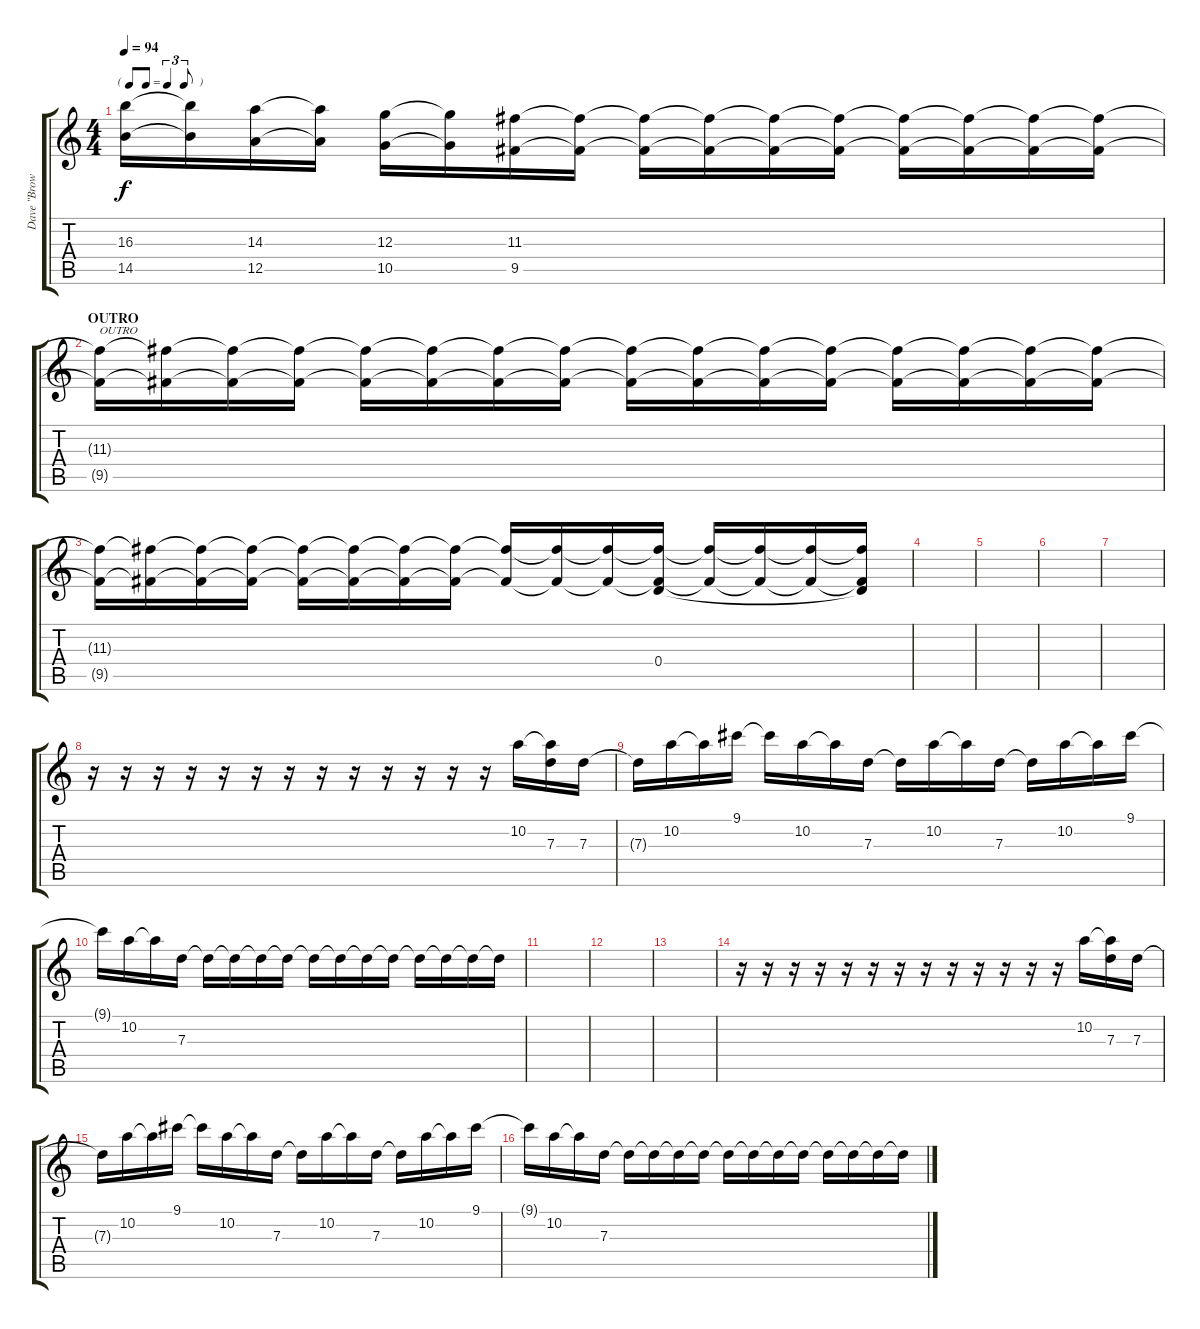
\track ("Dave \"Brown Sound\"            (gtr2)" "Dave \"Brow") {instrument distortionguitar}
\staff {score tabs}
\tuning (E4 B3 G3 D3 A2 D2) {hide}
\ts (4 4)
\tf triplet8th
\tempo 94
\clef g2
\ks c
(16.3 14.5).16{dy f} (16.3{t} 14.5{t}).16 (14.3 12.5).16 (14.3{t} 12.5{t}).16 (12.3 10.5).16 (12.3{t} 10.5{t}).16 (11.3 9.5).16 (11.3{t} 9.5{t}).16 (11.3{t} 9.5{t}).16 (11.3{t} 9.5{t}).16 (11.3{t} 9.5{t}).16 (11.3{t} 9.5{t}).16 (11.3{t} 9.5{t}).16 (11.3{t} 9.5{t}).16 (11.3{t} 9.5{t}).16 (11.3{t} 9.5{t}).16 |
\section ("" "OUTRO")
(11.3{t} 9.5{t}).16{txt "OUTRO" volume 0} (11.3{t} 9.5{t}).16 (11.3{t} 9.5{t}).16 (11.3{t} 9.5{t}).16 (11.3{t} 9.5{t}).16 (11.3{t} 9.5{t}).16 (11.3{t} 9.5{t}).16 (11.3{t} 9.5{t}).16 (11.3{t} 9.5{t}).16 (11.3{t} 9.5{t}).16 (11.3{t} 9.5{t}).16 (11.3{t} 9.5{t}).16 (11.3{t} 9.5{t}).16 (11.3{t} 9.5{t}).16 (11.3{t} 9.5{t}).16 (11.3{t} 9.5{t}).16 |
(11.3{t} 9.5{t}).16 (11.3{t} 9.5{t}).16 (11.3{t} 9.5{t}).16 (11.3{t} 9.5{t}).16 (11.3{t} 9.5{t}).16 (11.3{t} 9.5{t}).16 (11.3{t} 9.5{t}).16 (11.3{t} 9.5{t}).16 (11.3{t} 9.5{t}).16 (11.3{t} 9.5{t}).16 (11.3{t} 9.5{t}).16 (11.3{t} 0.4 9.5{t}).16 (11.3{t} 9.5{t}).16 (11.3{t} 9.5{t}).16 (11.3{t} 9.5{t}).16 (11.3{t} 0.4{t} 9.5{t}).16 |
|
|
|
|
r.16 r.16 r.16 r.16 r.16 r.16 r.16 r.16 r.16 r.16 r.16 r.16 r.16 10.2.16{volume 7} (10.2{t} 7.3).16 7.3.16 |
7.3{t}.16 10.2.16 10.2{t}.16 9.1.16 9.1{t}.16 10.2.16 10.2{t}.16 7.3.16 7.3{t}.16 10.2.16 10.2{t}.16 7.3.16 7.3{t}.16 10.2.16 10.2{t}.16 9.1.16 |
9.1{t}.16 10.2.16 10.2{t}.16 7.3.16 7.3{t}.16 7.3{t}.16 7.3{t}.16 7.3{t}.16 7.3{t}.16 7.3{t}.16 7.3{t}.16 7.3{t}.16 7.3{t}.16 7.3{t}.16 7.3{t}.16 7.3{t}.16 |
|
|
|
r.16 r.16 r.16 r.16 r.16 r.16 r.16 r.16 r.16 r.16 r.16 r.16 r.16 10.2.16{volume 7} (10.2{t} 7.3).16 7.3.16 |
7.3{t}.16 10.2.16 10.2{t}.16 9.1.16 9.1{t}.16 10.2.16 10.2{t}.16 7.3.16 7.3{t}.16 10.2.16 10.2{t}.16 7.3.16 7.3{t}.16 10.2.16 10.2{t}.16 9.1.16 |
9.1{t}.16 10.2.16 10.2{t}.16 7.3.16 7.3{t}.16 7.3{t}.16 7.3{t}.16 7.3{t}.16 7.3{t}.16 7.3{t}.16 7.3{t}.16 7.3{t}.16 7.3{t}.16 7.3{t}.16 7.3{t}.16 7.3{t}.16
